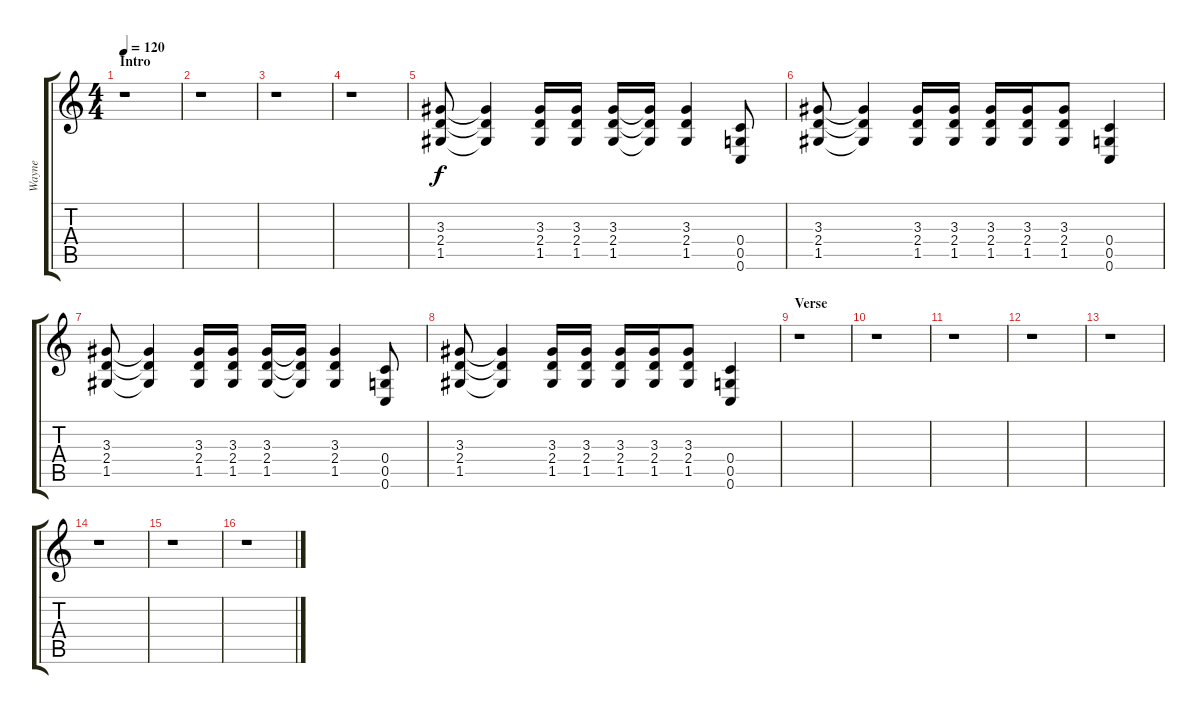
\track ("Wayne" "Wayne") {instrument distortionguitar}
\staff {score tabs}
\tuning (D4 A3 F3 C3 G2 C2) {hide}
\ts (4 4)
\section ("" "Intro")
\tempo 120
\clef g2
\ks c
r.1{dy f instrument distortionguitar} |
r.1 |
r.1 |
r.1 |
(3.3 2.4 1.5).8 (3.3{t} 2.4{t} 1.5{t}).4 (3.3 2.4 1.5).16 (3.3 2.4 1.5).16 (3.3 2.4 1.5).16 (3.3{t} 2.4{t} 1.5{t}).16 (3.3 2.4 1.5).4 (0.4 0.5 0.6).8 |
(3.3 2.4 1.5).8 (3.3{t} 2.4{t} 1.5{t}).4 (3.3 2.4 1.5).16 (3.3 2.4 1.5).16 (3.3 2.4 1.5).16 (3.3 2.4 1.5).16 (3.3 2.4 1.5).8 (0.4 0.5 0.6).4 |
(3.3 2.4 1.5).8 (3.3{t} 2.4{t} 1.5{t}).4 (3.3 2.4 1.5).16 (3.3 2.4 1.5).16 (3.3 2.4 1.5).16 (3.3{t} 2.4{t} 1.5{t}).16 (3.3 2.4 1.5).4 (0.4 0.5 0.6).8 |
(3.3 2.4 1.5).8 (3.3{t} 2.4{t} 1.5{t}).4 (3.3 2.4 1.5).16 (3.3 2.4 1.5).16 (3.3 2.4 1.5).16 (3.3 2.4 1.5).16 (3.3 2.4 1.5).8 (0.4 0.5 0.6).4 |
\section ("" "Verse")
r.1 |
r.1 |
r.1 |
r.1 |
r.1 |
r.1 |
r.1 |
r.1
